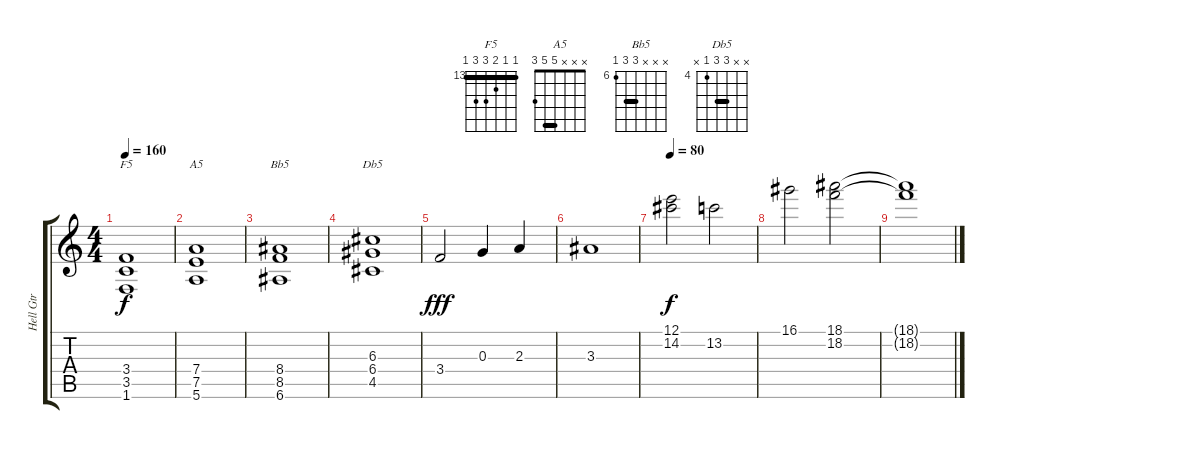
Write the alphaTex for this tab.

\track ("Hell Gtr" "Hell Gtr") {instrument acousticguitarsteel}
\staff {score tabs}
\tuning (E4 B3 G3 D3 A2 E2) {hide}
\chord ("F5" 13 13 14 15 15 13) {firstfret 13 barre 13}
\chord ("A5" x x x 5 5 3) {barre 5}
\chord ("Bb5" x x x 8 8 6) {firstfret 6 barre 8}
\chord ("Db5" x x 6 6 4 x) {firstfret 4 barre 6}
\ts (4 4)
\tempo 160
\clef g2
\ks c
(3.4 3.5 1.6).1{ch "F5" dy f} |
(7.4 7.5 5.6).1{ch "A5"} |
(8.4 8.5 6.6).1{ch "Bb5"} |
(6.3 6.4 4.5).1{ch "Db5"} |
3.4.2{dy fff} 0.3.4 2.3.4 |
3.3.1 |
\tempo 80
(12.1 14.2).2{dy f} 13.2.2 |
16.1.2 (18.1 18.2).2 |
(18.1{t} 18.2{t}).1
